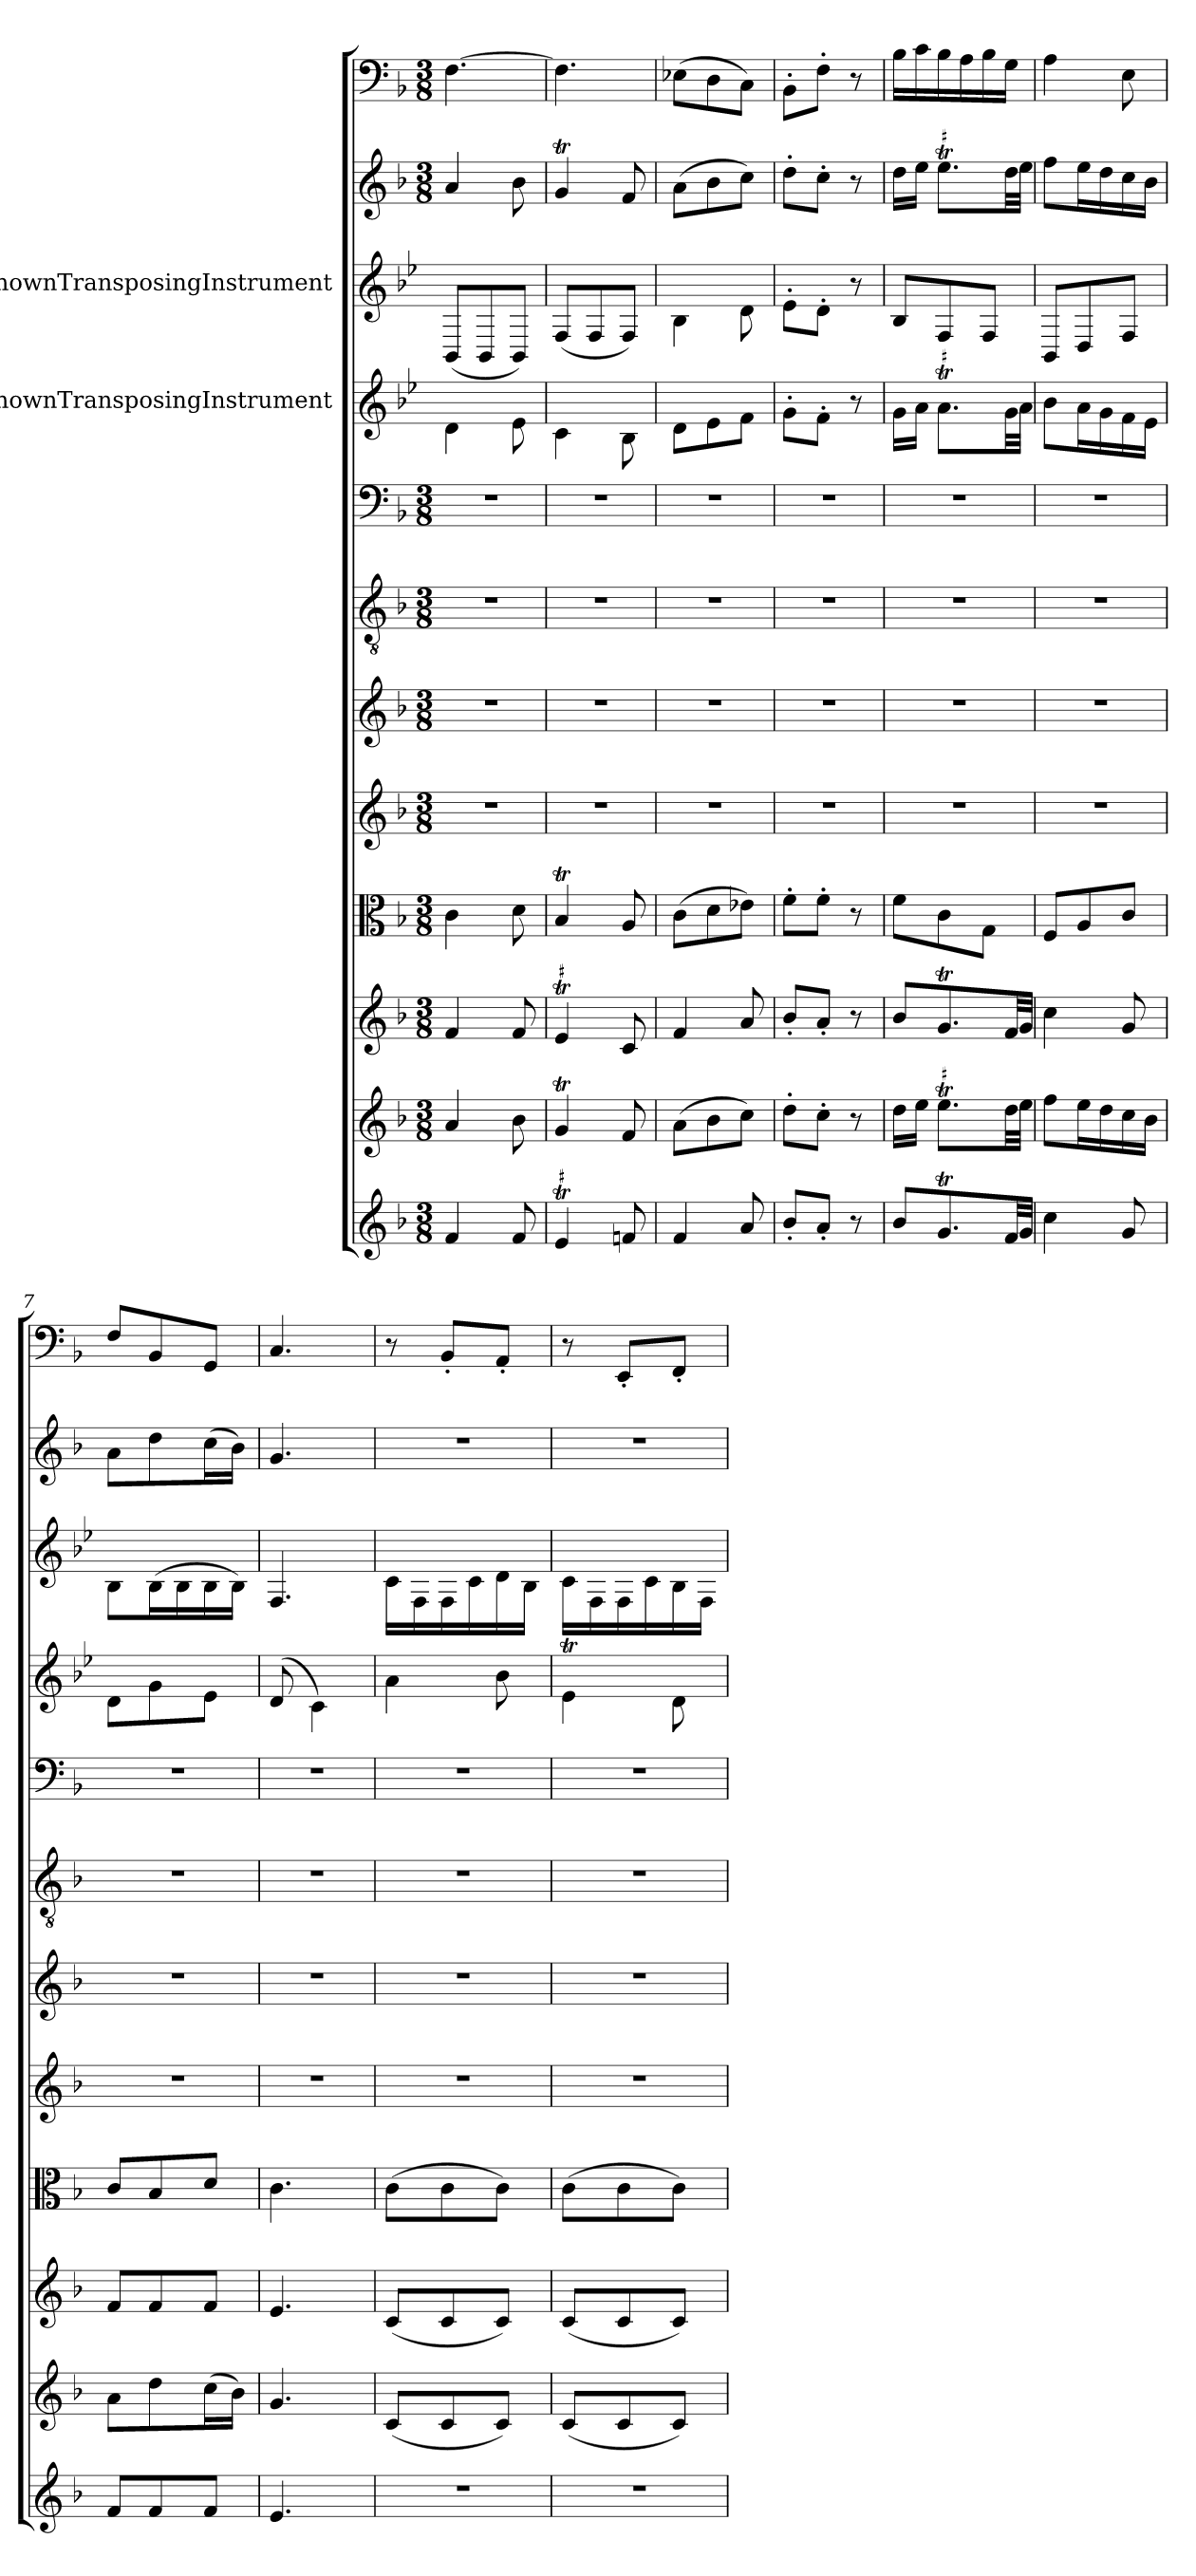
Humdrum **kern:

**kern	**kern	**kern	**kern	**kern	**kern	**kern	**kern	**kern	**kern	**kern	**kern
*part12	*part11	*part10	*part9	*part8	*part7	*part6	*part5	*part4	*part3	*part2	*part1
*staff12	*staff11	*staff10	*staff9	*staff8	*staff7	*staff6	*staff5	*staff4	*staff3	*staff2	*staff1
*	*	*	*	*	*	*	*	*I"UnknownTransposingInstrument	*I"UnknownTransposingInstrument	*	*
*clefG2	*clefG2	*clefG2	*clefC3	*clefG2	*clefG2	*clefGv2	*clefF4	*clefG2	*clefG2	*clefG2	*clefF4
*	*	*	*	*	*	*	*	*ITrd-4c-7	*ITrd-4c-7	*	*
*k[b-]	*k[b-]	*k[b-]	*k[b-]	*k[b-]	*k[b-]	*k[b-]	*k[b-]	*k[b-]	*k[b-]	*k[b-]	*k[b-]
*F:	*F:	*F:	*F:	*F:	*F:	*F:	*F:	*	*	*F:	*F:
*M3/8	*M3/8	*M3/8	*M3/8	*M3/8	*M3/8	*M3/8	*M3/8	*	*	*M3/8	*M3/8
=1	=1	=1	=1	=1	=1	=1	=1	=1	=1	=1	=1
4f/	4a/	4f/	4c\	4.r	4.r	4.r	4.r	4a\	(8F/L	4a/	[4.F\
.	.	.	.	.	.	.	.	.	8F/	.	.
8f/	8b-\	8f/	8d\	.	.	.	.	8b-\	8F/J)	8b-\	.
=2	=2	=2	=2	=2	=2	=2	=2	=2	=2	=2	=2
!LO:TR:acc=#	!	!LO:TR:acc=#	!	!	!	!	!	!	!	!	!
4eT/	4gT/	4eT/	4B-T/	4.r	4.r	4.r	4.r	4g\	(8c/L	4gT/	4.F\]
.	.	.	.	.	.	.	.	.	8c/	.	.
8fn/	8f/	8c/	8A/	.	.	.	.	8f\	8c/J)	8f/	.
=3	=3	=3	=3	=3	=3	=3	=3	=3	=3	=3	=3
4f/	(8a\L	4f/	(8c\L	4.r	4.r	4.r	4.r	8a\L	4f\	(8a\L	(8E-X\L
.	8b-\	.	8d\	.	.	.	.	8b-\	.	8b-\	8D\
8a/	8cc\J)	8a/	8e-X\J)	.	.	.	.	8cc\J	8a\	8cc\J)	8C\J)
=4	=4	=4	=4	=4	=4	=4	=4	=4	=4	=4	=4
8b-'/L	8dd'\L	8b-'/L	8f'\L	4.r	4.r	4.r	4.r	8dd'\L	8b-'\L	8dd'\L	8BB-'\L
8a'/J	8cc'\J	8a'/J	8f'\J	.	.	.	.	8cc'\J	8a'\J	8cc'\J	8F'\J
8r	8r	8r	8r	.	.	.	.	8r	8r	8r	8r
=5	=5	=5	=5	=5	=5	=5	=5	=5	=5	=5	=5
8b-/L	16dd\LL	8b-/L	8f\L	4.r	4.r	4.r	4.r	16dd\LL	8f/L	16dd\LL	16B-\LL
.	16ee\JJ	.	.	.	.	.	.	16ee\JJ	.	16ee\JJ	16c\
!	!LO:TR:acc=#	!	!	!	!	!	!	!LO:TR:acc=#	!	!LO:TR:acc=#	!
8.gT/	8.eeT\L	8.gT/	8c\	.	.	.	.	8.eeT\L	8c/	8.eeT\L	16B-\
.	.	.	.	.	.	.	.	.	.	.	16A\
.	.	.	8G\J	.	.	.	.	.	8c/J	.	16B-\
32f/LL	32dd\LL	32f/LL	.	.	.	.	.	32dd\LL	.	32dd\LL	16G\JJ
32g/JJJ	32ee\JJJ	32g/JJJ	.	.	.	.	.	32ee\JJJ	.	32ee\JJJ	.
=6	=6	=6	=6	=6	=6	=6	=6	=6	=6	=6	=6
4cc\	8ff\L	4cc\	8F/L	4.r	4.r	4.r	4.r	8ff\L	8F/L	8ff\L	4A\
.	16ee\L	.	8A/	.	.	.	.	16ee\L	8A/	16ee\L	.
.	16dd\	.	.	.	.	.	.	16dd\	.	16dd\	.
8g/	16cc\	8g/	8c/J	.	.	.	.	16cc\	8c/J	16cc\	8E\
.	16b-\JJ	.	.	.	.	.	.	16b-\JJ	.	16b-\JJ	.
=7	=7	=7	=7	=7	=7	=7	=7	=7	=7	=7	=7
8f/L	8a\L	8f/L	8c/L	4.r	4.r	4.r	4.r	8a\L	8f\L	8a\L	8F/L
8f/	8dd\	8f/	8B-/	.	.	.	.	8dd\	(16f\L	8dd\	8BB-/
.	.	.	.	.	.	.	.	.	16f\	.	.
8f/J	(16cc/L	8f/J	8d/J	.	.	.	.	8b-\J	16f\	(16cc/L	8GG/J
.	16b-\JJ)	.	.	.	.	.	.	.	16f\JJ)	16b-\JJ)	.
=8	=8	=8	=8	=8	=8	=8	=8	=8	=8	=8	=8
4.e/	4.g/	4.e/	4.c\	4.r	4.r	4.r	4.r	(8a/	4.c/	4.g/	4.C/
.	.	.	.	.	.	.	.	4g\)	.	.	.
=9	=9	=9	=9	=9	=9	=9	=9	=9	=9	=9	=9
4.r	(8c/L	(8c/L	(8c\L	4.r	4.r	4.r	4.r	4ee\	16g\LL	4.r	8r
.	.	.	.	.	.	.	.	.	16c\	.	.
.	8c/	8c/	8c\	.	.	.	.	.	16c\	.	8BB-'/L
.	.	.	.	.	.	.	.	.	16g\	.	.
.	8c/J)	8c/J)	8c\J)	.	.	.	.	8ff\	16a\	.	8AA'/J
.	.	.	.	.	.	.	.	.	16f\JJ	.	.
=10	=10	=10	=10	=10	=10	=10	=10	=10	=10	=10	=10
4.r	(8c/L	(8c/L	(8c\L	4.r	4.r	4.r	4.r	4b-T\	16g\LL	4.r	8r
.	.	.	.	.	.	.	.	.	16c\	.	.
.	8c/	8c/	8c\	.	.	.	.	.	16c\	.	8EE'/L
.	.	.	.	.	.	.	.	.	16g\	.	.
.	8c/J)	8c/J)	8c\J)	.	.	.	.	8a\	16f\	.	8FF'/J
.	.	.	.	.	.	.	.	.	16c\JJ	.	.
=	=	=	=	=	=	=	=	=	=	=	=
*-	*-	*-	*-	*-	*-	*-	*-	*-	*-	*-	*-
